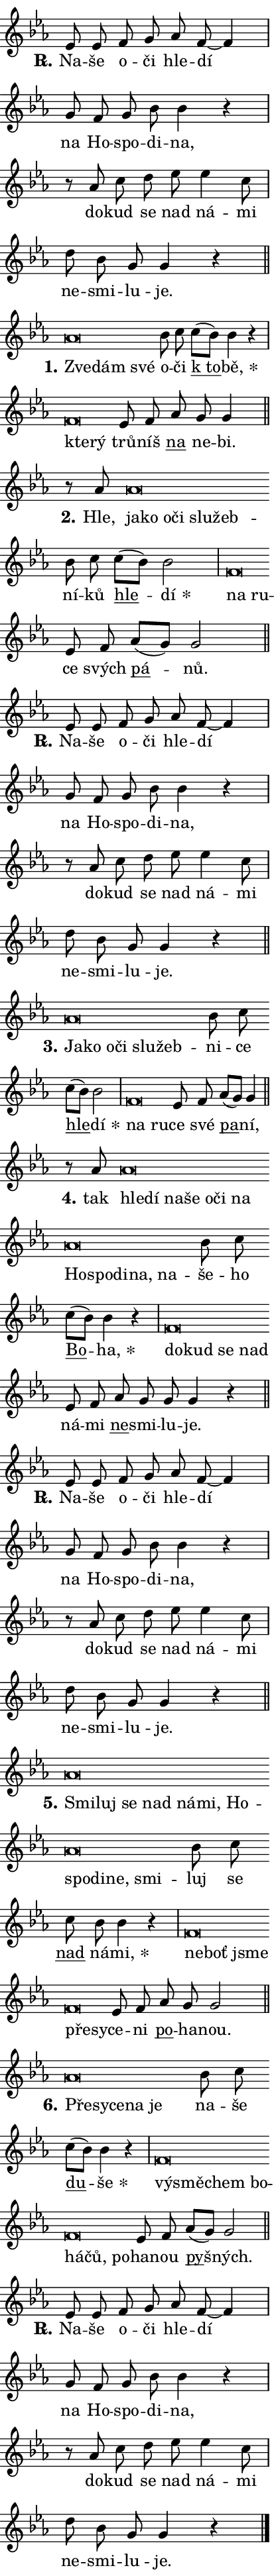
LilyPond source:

\version "2.24.0"
\header { tagline = "" }
\paper {
  indent = 0\cm
  top-margin = 0\cm
  right-margin = 0.13\cm % to fit lyric hyphens
  bottom-margin = 0\cm
  left-margin = 0\cm
  paper-width = 7\cm
  page-breaking = #ly:one-page-breaking
  system-system-spacing.basic-distance = #11
  score-system-spacing.basic-distance = #11
  ragged-last = ##f
}


%% Author: Thomas Morley
%% https://lists.gnu.org/archive/html/lilypond-user/2020-05/msg00002.html
#(define (line-position grob)
"Returns position of @var[grob} in current system:
   @code{'start}, if at first time-step
   @code{'end}, if at last time-step
   @code{'middle} otherwise
"
  (let* ((col (ly:item-get-column grob))
         (ln (ly:grob-object col 'left-neighbor))
         (rn (ly:grob-object col 'right-neighbor))
         (col-to-check-left (if (ly:grob? ln) ln col))
         (col-to-check-right (if (ly:grob? rn) rn col))
         (break-dir-left
           (and
             (ly:grob-property col-to-check-left 'non-musical #f)
             (ly:item-break-dir col-to-check-left)))
         (break-dir-right
           (and
             (ly:grob-property col-to-check-right 'non-musical #f)
             (ly:item-break-dir col-to-check-right))))
        (cond ((eqv? 1 break-dir-left) 'start)
              ((eqv? -1 break-dir-right) 'end)
              (else 'middle))))

#(define (tranparent-at-line-position vctor)
  (lambda (grob)
  "Relying on @code{line-position} select the relevant enry from @var{vctor}.
Used to determine transparency,"
    (case (line-position grob)
      ((end) (not (vector-ref vctor 0)))
      ((middle) (not (vector-ref vctor 1)))
      ((start) (not (vector-ref vctor 2))))))

noteHeadBreakVisibility =
#(define-music-function (break-visibility)(vector?)
"Makes @code{NoteHead}s transparent relying on @var{break-visibility}"
#{
  \override NoteHead.transparent =
    #(tranparent-at-line-position break-visibility)
#})

#(define delete-ledgers-for-transparent-note-heads
  (lambda (grob)
    "Reads whether a @code{NoteHead} is transparent.
If so this @code{NoteHead} is removed from @code{'note-heads} from
@var{grob}, which is supposed to be @code{LedgerLineSpanner}.
As a result ledgers are not printed for this @code{NoteHead}"
    (let* ((nhds-array (ly:grob-object grob 'note-heads))
           (nhds-list
             (if (ly:grob-array? nhds-array)
                 (ly:grob-array->list nhds-array)
                 '()))
           ;; Relies on the transparent-property being done before
           ;; Staff.LedgerLineSpanner.after-line-breaking is executed.
           ;; This is fragile ...
           (to-keep
             (remove
               (lambda (nhd)
                 (ly:grob-property nhd 'transparent #f))
               nhds-list)))
      ;; TODO find a better method to iterate over grob-arrays, similiar
      ;; to filter/remove etc for lists
      ;; For now rebuilt from scratch
      (set! (ly:grob-object grob 'note-heads)  '())
      (for-each
        (lambda (nhd)
          (ly:pointer-group-interface::add-grob grob 'note-heads nhd))
        to-keep))))

squashNotes = {
  \override NoteHead.X-extent = #'(-0.2 . 0.2)
  \override NoteHead.Y-extent = #'(-0.75 . 0)
  \override NoteHead.stencil =
    #(lambda (grob)
       (let ((pos (ly:grob-property grob 'staff-position)))
         (begin
           (if (< pos -7) (display "ERROR: Lower brevis then expected\n") (display ""))
           (if (<= pos -6) ly:text-interface::print ly:note-head::print))))
}
unSquashNotes = {
  \revert NoteHead.X-extent
  \revert NoteHead.Y-extent
  \revert NoteHead.stencil
}

hideNotes = \noteHeadBreakVisibility #begin-of-line-visible
unHideNotes = \noteHeadBreakVisibility #all-visible

% work-around for resetting accidentals
% https://lilypond.org/doc/v2.23/Documentation/notation/displaying-rhythms#unmetered-music
cadenzaMeasure = {
  \cadenzaOff
  \partial 1024 s1024
  \cadenzaOn
}

#(define-markup-command (accent layout props text) (markup?)
  "Underline accented syllable"
  (interpret-markup layout props
    #{\markup \override #'(offset . 4.3) \underline { #text }#}))

responsum = \markup \concat {
  "R" \hspace #-1.05 \path #0.1 #'((moveto 0 0.07) (lineto 0.9 0.8)) \hspace #0.05 "."
}

spaceSize = #0.6828661417322834 % exact space size for TeX Gyre Schola

\layout {
  \context {
    \Staff
    \remove "Time_signature_engraver"
    \override LedgerLineSpanner.after-line-breaking = #delete-ledgers-for-transparent-note-heads
  }
  \context {
    \Lyrics {
      \override LyricSpace.minimum-distance = \spaceSize
      \override LyricText.font-name = #"TeX Gyre Schola"
      \override LyricText.font-size = 1
      \override StanzaNumber.font-name = #"TeX Gyre Schola Bold"
      \override StanzaNumber.font-size = 1
    }
  }
  \context {
    \Score 
    \override NoteHead.text =
      #(lambda (grob) 
        (let ((pos (ly:grob-property grob 'staff-position)))
          #{\markup {
            \combine
              \halign #-0.55 \raise #(if (= pos -6) 0 0.5) \override #'(thickness . 2) \draw-line #'(3.2 . 0)
              \musicglyph "noteheads.sM1"
          }#}))
  }
}

% magnetic-lyrics.ily
%
%   written by
%     Jean Abou Samra <jean@abou-samra.fr>
%     Werner Lemberg <wl@gnu.org>
%
%   adapted by
%     Jiri Hon <jiri.hon@gmail.com>
%
% Version 2022-Apr-15

% https://www.mail-archive.com/lilypond-user@gnu.org/msg149350.html

#(define (Left_hyphen_pointer_engraver context)
   "Collect syllable-hyphen-syllable occurrences in lyrics and store
them in properties.  This engraver only looks to the left.  For
example, if the lyrics input is @code{foo -- bar}, it does the
following.

@itemize @bullet
@item
Set the @code{text} property of the @code{LyricHyphen} grob between
@q{foo} and @q{bar} to @code{foo}.

@item
Set the @code{left-hyphen} property of the @code{LyricText} grob with
text @q{foo} to the @code{LyricHyphen} grob between @q{foo} and
@q{bar}.
@end itemize

Use this auxiliary engraver in combination with the
@code{lyric-@/text::@/apply-@/magnetic-@/offset!} hook."
   (let ((hyphen #f)
         (text #f))
     (make-engraver
      (acknowledgers
       ((lyric-syllable-interface engraver grob source-engraver)
        (set! text grob)))
      (end-acknowledgers
       ((lyric-hyphen-interface engraver grob source-engraver)
        ;(when (not (grob::has-interface grob 'lyric-space-interface))
          (set! hyphen grob)));)
      ((stop-translation-timestep engraver)
       (when (and text hyphen)
         (ly:grob-set-object! text 'left-hyphen hyphen))
       (set! text #f)
       (set! hyphen #f)))))

#(define (lyric-text::apply-magnetic-offset! grob)
   "If the space between two syllables is less than the value in
property @code{LyricText@/.details@/.squash-threshold}, move the right
syllable to the left so that it gets concatenated with the left
syllable.

Use this function as a hook for
@code{LyricText@/.after-@/line-@/breaking} if the
@code{Left_@/hyphen_@/pointer_@/engraver} is active."
   (let ((hyphen (ly:grob-object grob 'left-hyphen #f)))
     (when hyphen
       (let ((left-text (ly:spanner-bound hyphen LEFT)))
         (when (grob::has-interface left-text 'lyric-syllable-interface)
           (let* ((common (ly:grob-common-refpoint grob left-text X))
                  (this-x-ext (ly:grob-extent grob common X))
                  (left-x-ext
                   (begin
                     ;; Trigger magnetism for left-text.
                     (ly:grob-property left-text 'after-line-breaking)
                     (ly:grob-extent left-text common X)))
                  ;; `delta` is the gap width between two syllables.
                  (delta (- (interval-start this-x-ext)
                            (interval-end left-x-ext)))
                  (details (ly:grob-property grob 'details))
                  (threshold (assoc-get 'squash-threshold details 0.2)))
             (when (< delta threshold)
               (let* (;; We have to manipulate the input text so that
                      ;; ligatures crossing syllable boundaries are not
                      ;; disabled.  For languages based on the Latin
                      ;; script this is essentially a beautification.
                      ;; However, for non-Western scripts it can be a
                      ;; necessity.
                      (lt (ly:grob-property left-text 'text))
                      (rt (ly:grob-property grob 'text))
                      (is-space (grob::has-interface hyphen 'lyric-space-interface))
                      (space (if is-space " " ""))
                      (extra-delta (if is-space spaceSize 0))
                      ;; Append new syllable.
                      (ltrt-space (if (and (string? lt) (string? rt))
                                (string-append lt space rt)
                                (make-concat-markup (list lt space rt))))
                      ;; Right-align `ltrt` to the right side.
                      (ltrt-space-markup (grob-interpret-markup
                               grob
                               (make-translate-markup
                                (cons (interval-length this-x-ext) 0)
                                (make-right-align-markup ltrt-space)))))
                 (begin
                   ;; Don't print `left-text`.
                   (ly:grob-set-property! left-text 'stencil #f)
                   ;; Set text and stencil (which holds all collected
                   ;; syllables so far) and shift it to the left.
                   (ly:grob-set-property! grob 'text ltrt-space)
                   (ly:grob-set-property! grob 'stencil ltrt-space-markup)
                   (ly:grob-translate-axis! grob (- (- delta extra-delta)) X))))))))))


#(define (lyric-hyphen::displace-bounds-first grob)
   ;; Make very sure this callback isn't triggered too early.
   (let ((left (ly:spanner-bound grob LEFT))
         (right (ly:spanner-bound grob RIGHT)))
     (ly:grob-property left 'after-line-breaking)
     (ly:grob-property right 'after-line-breaking)
     (ly:lyric-hyphen::print grob)))

squashThreshold = #0.4

\layout {
  \context {
    \Lyrics
    \consists #Left_hyphen_pointer_engraver
    \override LyricText.after-line-breaking =
      #lyric-text::apply-magnetic-offset!
    \override LyricHyphen.stencil = #lyric-hyphen::displace-bounds-first
    \override LyricText.details.squash-threshold = \squashThreshold
    \override LyricHyphen.minimum-distance = 0
    \override LyricHyphen.minimum-length = \squashThreshold
  }
}

squashText = \override LyricText.details.squash-threshold = 9999
unSquashText = \override LyricText.details.squash-threshold = \squashThreshold

leftText = \override LyricText.self-alignment-X = #LEFT
unLeftText = \revert LyricText.self-alignment-X

starOffset = #(lambda (grob) 
                (let ((x_offset (ly:self-alignment-interface::aligned-on-x-parent grob)))
                  (if (= x_offset 0) 0 (+ x_offset 1.2))))

star = #(define-music-function (syllable)(string?)
"Append star separator at the end of a syllable"
#{
  \once \override LyricText.X-offset = #starOffset
  \lyricmode { \markup {
    #syllable
    \override #'((font-name . "TeX Gyre Schola Bold")) \hspace #0.2 \lower #0.65 \larger "*"
  } }
#})

starAccent = #(define-music-function (syllable)(string?)
"Append star separator at the end of a syllable and make accent"
#{
  \once \override LyricText.X-offset = #starOffset
  \lyricmode { \markup {
    \accent #syllable
    \override #'((font-name . "TeX Gyre Schola Bold")) \hspace #0.2 \lower #0.65 \larger "*"
  } }
#})

breath = #(define-music-function (syllable)(string?)
"Append breathing indicator at the end of a syllable"
#{
  \lyricmode { \markup { #syllable "+" } }
#})

optionalBreath = #(define-music-function (syllable)(string?)
"Append optional breathing indicator at the end of a syllable"
#{
  \lyricmode { \markup { #syllable "(+)" } }
#})


\score {
    <<
        \new Voice = "melody" { \cadenzaOn \key es \major \relative { es'8 es f g as f~ f4 \cadenzaMeasure \bar "|" g8 f g bes bes4 r \cadenzaMeasure \bar "|" r8 as c d es es4 c8 \cadenzaMeasure \bar "|" d bes g g4 r \cadenzaMeasure \bar "||" \break } }
        \new Lyrics \lyricsto "melody" { \lyricmode { \set stanza = \responsum
Na -- še o -- či hle -- dí na Ho -- spo -- di -- na, do -- kud se nad ná -- mi ne -- smi -- lu -- je. } }
    >>
    \layout {}
}

\score {
    <<
        \new Voice = "melody" { \cadenzaOn \key es \major \relative { \squashNotes as'\breve*1/16 \hideNotes \breve*1/16 \breve*1/16 \bar "" \unHideNotes \unSquashNotes bes8 c \bar "" c[( bes)] bes4 r \cadenzaMeasure \bar "|" \squashNotes f\breve*1/16 \hideNotes \breve*1/16 \bar "" \unHideNotes \unSquashNotes es8 f \bar "" as g g4 \cadenzaMeasure \bar "||" \break } }
        \new Lyrics \lyricsto "melody" { \lyricmode { \set stanza = "1."
\leftText Zve -- \squashText dám své \unLeftText \unSquashText o -- či \markup \accent "k to" -- \star bě, \leftText kte -- \squashText rý \unLeftText \unSquashText trů -- níš \markup \accent na ne -- bi. } }
    >>
    \layout {}
}

\score {
    <<
        \new Voice = "melody" { \cadenzaOn \key es \major \relative { r8 as'8 \squashNotes as\breve*1/16 \hideNotes \breve*1/16 \bar "" \breve*1/16 \bar "" \breve*1/16 \bar "" \breve*1/16 \breve*1/16 \bar "" \unHideNotes \unSquashNotes bes8 c \bar "" c[( bes)] bes2 \cadenzaMeasure \bar "|" \squashNotes f\breve*1/16 \hideNotes \breve*1/16 \bar "" \unHideNotes \unSquashNotes es8 f \bar "" as[( g)] g2 \cadenzaMeasure \bar "||" \break } }
        \new Lyrics \lyricsto "melody" { \lyricmode { \set stanza = "2."
Hle, \leftText ja -- \squashText ko o -- či slu -- žeb -- \unLeftText \unSquashText ní -- ků \markup \accent hle -- \star dí \leftText na \squashText ru -- \unLeftText \unSquashText ce svých \markup \accent pá -- nů. } }
    >>
    \layout {}
}

\score {
    <<
        \new Voice = "melody" { \cadenzaOn \key es \major \relative { es'8 es f g as f~ f4 \cadenzaMeasure \bar "|" g8 f g bes bes4 r \cadenzaMeasure \bar "|" r8 as c d es es4 c8 \cadenzaMeasure \bar "|" d bes g g4 r \cadenzaMeasure \bar "||" \break } }
        \new Lyrics \lyricsto "melody" { \lyricmode { \set stanza = \responsum
Na -- še o -- či hle -- dí na Ho -- spo -- di -- na, do -- kud se nad ná -- mi ne -- smi -- lu -- je. } }
    >>
    \layout {}
}

\score {
    <<
        \new Voice = "melody" { \cadenzaOn \key es \major \relative { \squashNotes as'\breve*1/16 \hideNotes \breve*1/16 \bar "" \breve*1/16 \bar "" \breve*1/16 \bar "" \breve*1/16 \breve*1/16 \bar "" \unHideNotes \unSquashNotes bes8 c \bar "" c[( bes)] bes2 \cadenzaMeasure \bar "|" \squashNotes f\breve*1/16 \hideNotes \breve*1/16 \bar "" \unHideNotes \unSquashNotes es8 f \bar "" as[( g)] g4 \cadenzaMeasure \bar "||" \break } }
        \new Lyrics \lyricsto "melody" { \lyricmode { \set stanza = "3."
\leftText Ja -- \squashText ko o -- či slu -- žeb -- \unLeftText \unSquashText ni -- ce \markup \accent hle -- \star dí \leftText na \squashText ru -- \unLeftText \unSquashText ce své \markup \accent pa -- ní, } }
    >>
    \layout {}
}

\score {
    <<
        \new Voice = "melody" { \cadenzaOn \key es \major \relative { r8 as'8 \squashNotes as\breve*1/16 \hideNotes \breve*1/16 \bar "" \breve*1/16 \bar "" \breve*1/16 \bar "" \breve*1/16 \bar "" \breve*1/16 \bar "" \breve*1/16 \bar "" \breve*1/16 \bar "" \breve*1/16 \bar "" \breve*1/16 \bar "" \breve*1/16 \breve*1/16 \bar "" \unHideNotes \unSquashNotes bes8 c \bar "" c[( bes)] bes4 r \cadenzaMeasure \bar "|" \squashNotes f\breve*1/16 \hideNotes \breve*1/16 \bar "" \breve*1/16 \breve*1/16 \bar "" \unHideNotes \unSquashNotes es8 f \bar "" as g g g4 r \cadenzaMeasure \bar "||" \break } }
        \new Lyrics \lyricsto "melody" { \lyricmode { \set stanza = "4."
tak \leftText hle -- \squashText dí na -- še o -- či na Ho -- spo -- di -- na, na -- \unLeftText \unSquashText še -- ho \markup \accent Bo -- \star ha, \leftText do -- \squashText kud se nad \unLeftText \unSquashText ná -- mi \markup \accent ne -- smi -- lu -- je. } }
    >>
    \layout {}
}

\score {
    <<
        \new Voice = "melody" { \cadenzaOn \key es \major \relative { es'8 es f g as f~ f4 \cadenzaMeasure \bar "|" g8 f g bes bes4 r \cadenzaMeasure \bar "|" r8 as c d es es4 c8 \cadenzaMeasure \bar "|" d bes g g4 r \cadenzaMeasure \bar "||" \break } }
        \new Lyrics \lyricsto "melody" { \lyricmode { \set stanza = \responsum
Na -- še o -- či hle -- dí na Ho -- spo -- di -- na, do -- kud se nad ná -- mi ne -- smi -- lu -- je. } }
    >>
    \layout {}
}

\score {
    <<
        \new Voice = "melody" { \cadenzaOn \key es \major \relative { \squashNotes as'\breve*1/16 \hideNotes \breve*1/16 \bar "" \breve*1/16 \bar "" \breve*1/16 \bar "" \breve*1/16 \bar "" \breve*1/16 \bar "" \breve*1/16 \bar "" \breve*1/16 \bar "" \breve*1/16 \bar "" \breve*1/16 \breve*1/16 \bar "" \unHideNotes \unSquashNotes bes8 c \bar "" c bes bes4 r \cadenzaMeasure \bar "|" \squashNotes f\breve*1/16 \hideNotes \breve*1/16 \bar "" \breve*1/16 \bar "" \breve*1/16 \breve*1/16 \bar "" \unHideNotes \unSquashNotes es8 f \bar "" as g g2 \cadenzaMeasure \bar "||" \break } }
        \new Lyrics \lyricsto "melody" { \lyricmode { \set stanza = "5."
\leftText Smi -- \squashText luj se nad ná -- mi, Ho -- spo -- di -- ne, smi -- \unLeftText \unSquashText luj se \markup \accent nad ná -- \star mi, \leftText ne -- \squashText boť jsme pře -- sy -- \unLeftText \unSquashText ce -- ni \markup \accent po -- ha -- nou. } }
    >>
    \layout {}
}

\score {
    <<
        \new Voice = "melody" { \cadenzaOn \key es \major \relative { \squashNotes as'\breve*1/16 \hideNotes \breve*1/16 \bar "" \breve*1/16 \bar "" \breve*1/16 \breve*1/16 \bar "" \unHideNotes \unSquashNotes bes8 c \bar "" c[( bes)] bes4 r \cadenzaMeasure \bar "|" \squashNotes f\breve*1/16 \hideNotes \breve*1/16 \bar "" \breve*1/16 \bar "" \breve*1/16 \bar "" \breve*1/16 \bar "" \breve*1/16 \breve*1/16 \bar "" \unHideNotes \unSquashNotes es8 f \bar "" as[( g)] g2 \cadenzaMeasure \bar "||" \break } }
        \new Lyrics \lyricsto "melody" { \lyricmode { \set stanza = "6."
\leftText Pře -- \squashText sy -- ce -- na je \unLeftText \unSquashText na -- še \markup \accent du -- \star še \leftText vý -- \squashText smě -- chem bo -- há -- čů, po -- \unLeftText \unSquashText ha -- nou \markup \accent py -- šných. } }
    >>
    \layout {}
}

\score {
    <<
        \new Voice = "melody" { \cadenzaOn \key es \major \relative { es'8 es f g as f~ f4 \cadenzaMeasure \bar "|" g8 f g bes bes4 r \cadenzaMeasure \bar "|" r8 as c d es es4 c8 \cadenzaMeasure \bar "|" d bes g g4 r \cadenzaMeasure \bar "||" \break } \bar "|." }
        \new Lyrics \lyricsto "melody" { \lyricmode { \set stanza = \responsum
Na -- še o -- či hle -- dí na Ho -- spo -- di -- na, do -- kud se nad ná -- mi ne -- smi -- lu -- je. } }
    >>
    \layout {}
}
